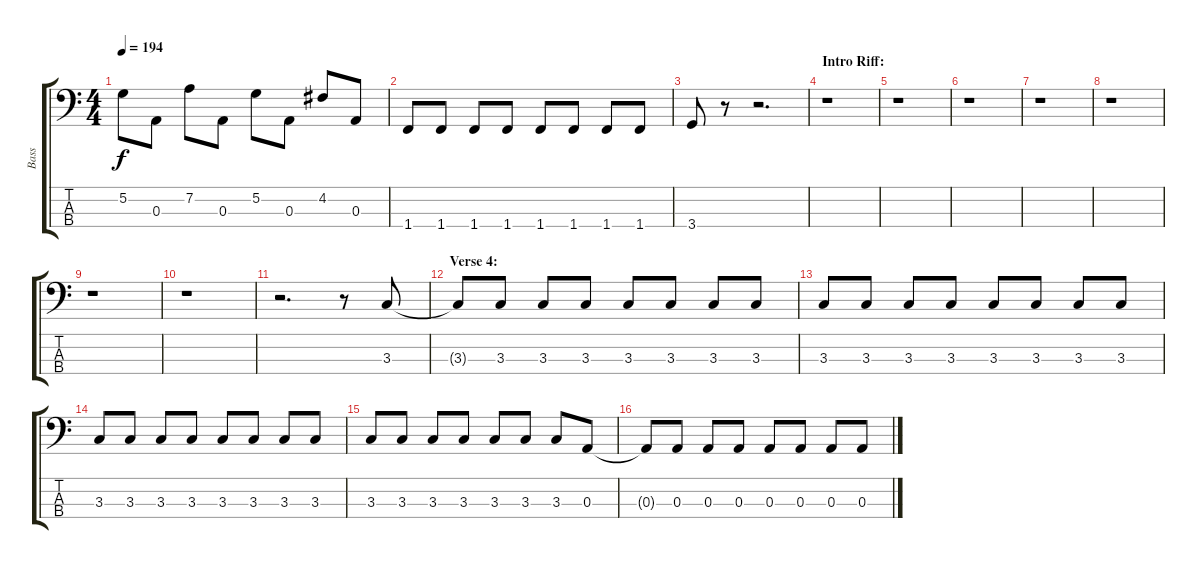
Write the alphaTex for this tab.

\track ("Bass" "Bass") {instrument electricbasspick}
\staff {score tabs}
\tuning (G2 D2 A1 E1) {hide}
\ts (4 4)
\tempo 194
\clef f4
\ks c
5.2.8{dy f} 0.3.8 7.2.8 0.3.8 5.2.8 0.3.8 4.2.8 0.3.8 |
1.4.8 1.4.8 1.4.8 1.4.8 1.4.8 1.4.8 1.4.8 1.4.8 |
3.4.8 r.8 r.2{d} |
\section ("" "Intro Riff:")
r.1 |
r.1 |
r.1 |
r.1 |
r.1 |
r.1 |
r.1 |
r.2{d} r.8 3.3.8 |
\section ("" "Verse 4:")
3.3{t}.8 3.3.8 3.3.8 3.3.8 3.3.8 3.3.8 3.3.8 3.3.8 |
3.3.8 3.3.8 3.3.8 3.3.8 3.3.8 3.3.8 3.3.8 3.3.8 |
3.3.8 3.3.8 3.3.8 3.3.8 3.3.8 3.3.8 3.3.8 3.3.8 |
3.3.8 3.3.8 3.3.8 3.3.8 3.3.8 3.3.8 3.3.8 0.3.8 |
0.3{t}.8 0.3.8 0.3.8 0.3.8 0.3.8 0.3.8 0.3.8 0.3.8
